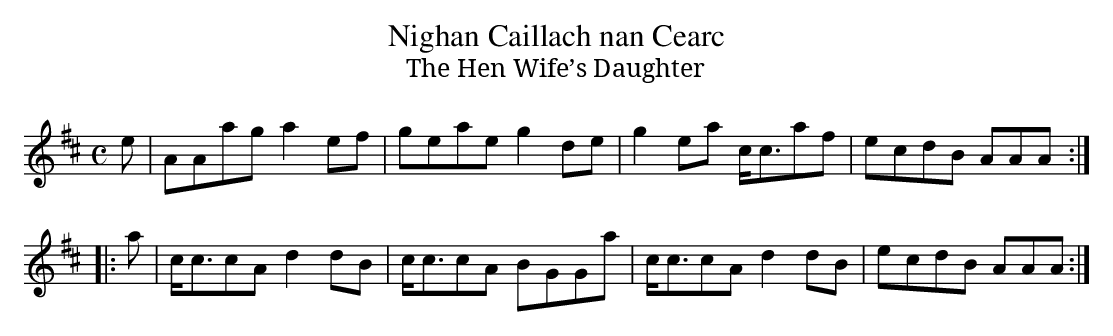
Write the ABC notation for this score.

X:1
T:Nighan Caillach nan Cearc
T:Hen Wife’s Daughter, The
M:C
L:1/8
K:Amix
e|AAag a2 ef|geae g2 de|g2 ea c<caf|ecdB AAA:|
|:a|c<ccA d2 dB|c<ccA BGGa|c<ccA d2 dB|ecdB AAA:|]
